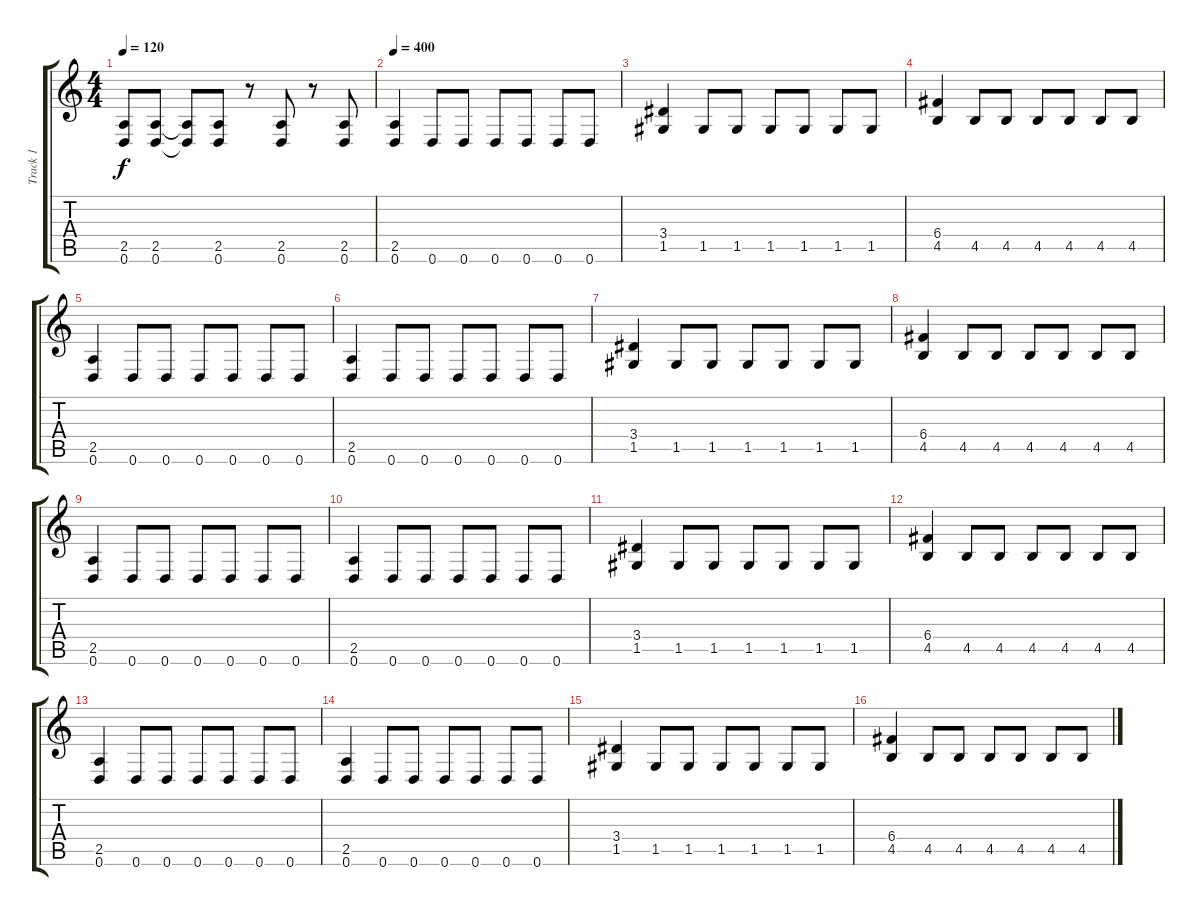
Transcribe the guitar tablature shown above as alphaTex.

\track ("Track 1" "Track 1") {instrument distortionguitar}
\staff {score tabs}
\tuning (D4 A3 F3 C3 G2 D2) {hide}
\ts (4 4)
\tempo 120
\clef g2
\ks c
(2.5 0.6).8{dy f} (2.5 0.6).8 (2.5{t} 0.6{t}).8 (2.5 0.6).8 r.8 (2.5 0.6).8 r.8 (2.5 0.6).8 |
\tempo 400
(2.5 0.6).4 0.6.8 0.6.8 0.6.8 0.6.8 0.6.8 0.6.8 |
(3.4 1.5).4 1.5.8 1.5.8 1.5.8 1.5.8 1.5.8 1.5.8 |
(6.4 4.5).4 4.5.8 4.5.8 4.5.8 4.5.8 4.5.8 4.5.8 |
(2.5 0.6).4 0.6.8 0.6.8 0.6.8 0.6.8 0.6.8 0.6.8 |
(2.5 0.6).4 0.6.8 0.6.8 0.6.8 0.6.8 0.6.8 0.6.8 |
(3.4 1.5).4 1.5.8 1.5.8 1.5.8 1.5.8 1.5.8 1.5.8 |
(6.4 4.5).4 4.5.8 4.5.8 4.5.8 4.5.8 4.5.8 4.5.8 |
(2.5 0.6).4 0.6.8 0.6.8 0.6.8 0.6.8 0.6.8 0.6.8 |
(2.5 0.6).4 0.6.8 0.6.8 0.6.8 0.6.8 0.6.8 0.6.8 |
(3.4 1.5).4 1.5.8 1.5.8 1.5.8 1.5.8 1.5.8 1.5.8 |
(6.4 4.5).4 4.5.8 4.5.8 4.5.8 4.5.8 4.5.8 4.5.8 |
(2.5 0.6).4 0.6.8 0.6.8 0.6.8 0.6.8 0.6.8 0.6.8 |
(2.5 0.6).4 0.6.8 0.6.8 0.6.8 0.6.8 0.6.8 0.6.8 |
(3.4 1.5).4 1.5.8 1.5.8 1.5.8 1.5.8 1.5.8 1.5.8 |
(6.4 4.5).4 4.5.8 4.5.8 4.5.8 4.5.8 4.5.8 4.5.8
